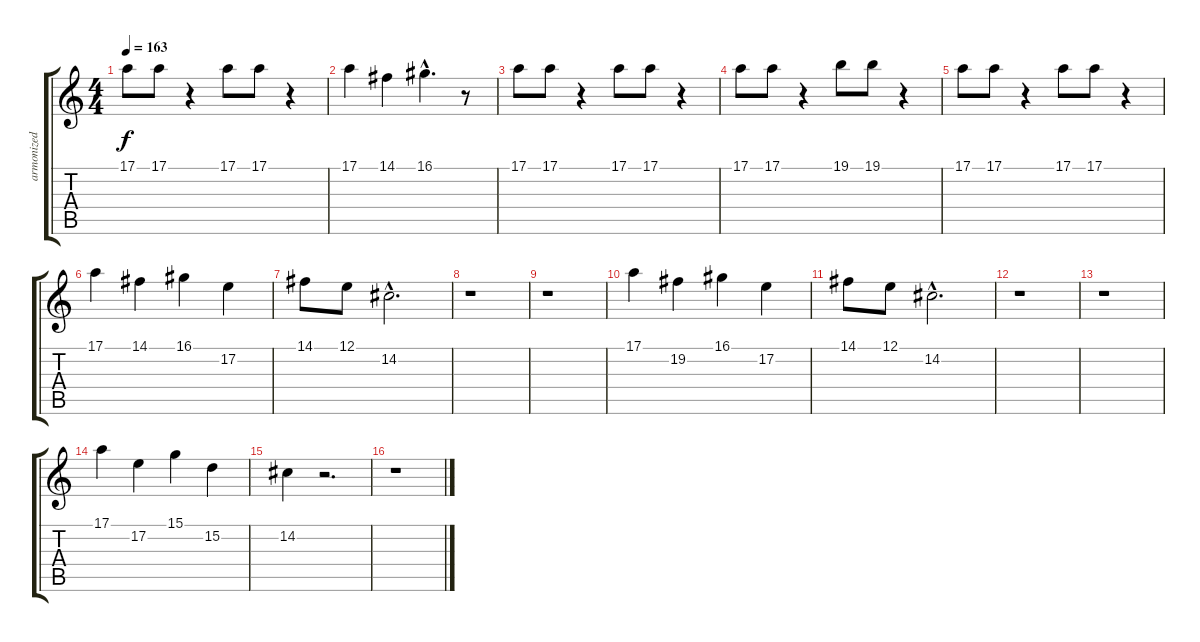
\track ("armonized vocals" "armonized ") {instrument oboe}
\staff {score tabs}
\tuning (E4 B3 G3 D3 A2 E2) {hide}
\ts (4 4)
\tempo 163
\clef g2
\ks c
17.1.8{dy f} 17.1.8 r.4 17.1.8 17.1.8 r.4 |
17.1.4 14.1.4 16.1{hac}.4{d} r.8 |
17.1.8 17.1.8 r.4 17.1.8 17.1.8 r.4 |
17.1.8 17.1.8 r.4 19.1.8 19.1.8 r.4 |
17.1.8 17.1.8 r.4 17.1.8 17.1.8 r.4 |
17.1.4 14.1.4 16.1.4 17.2.4 |
14.1.8 12.1.8 14.2{hac}.2{d} |
r.1 |
r.1 |
17.1.4 19.2.4 16.1.4 17.2.4 |
14.1.8 12.1.8 14.2{hac}.2{d} |
r.1 |
r.1 |
17.1.4 17.2.4 15.1.4 15.2.4 |
14.2.4 r.2{d} |
r.1
